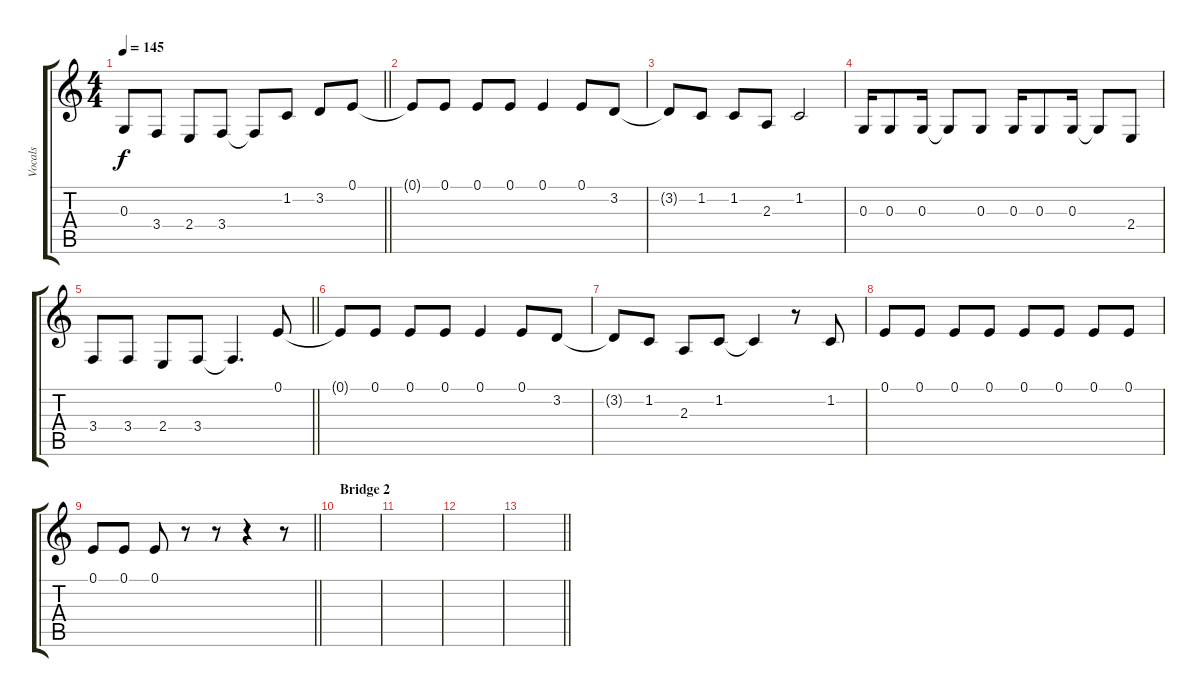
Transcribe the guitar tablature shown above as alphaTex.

\track ("Vocals" "Vocals") {instrument trumpet}
\staff {score tabs}
\tuning (E4 B3 G3 D3 A2 E2) {hide}
\ts (4 4)
\tempo 145
\clef g2
\barLineRight lightlight
\ks c
0.3{t}.8{dy f} 3.4.8 2.4.8 3.4.8 3.4{t}.8 1.2.8 3.2.8 0.1.8 |
0.1{t}.8 0.1.8 0.1.8 0.1.8 0.1.4 0.1.8 3.2.8 |
3.2{t}.8 1.2.8 1.2.8 2.3.8 1.2.2 |
0.3.16 0.3.8 0.3.16 0.3{t}.8 0.3.8 0.3.16 0.3.8 0.3.16 0.3{t}.8 2.4.8 |
\barLineRight lightlight
3.4.8 3.4.8 2.4.8 3.4.8 3.4{t}.4{d} 0.1.8 |
0.1{t}.8 0.1.8 0.1.8 0.1.8 0.1.4 0.1.8 3.2.8 |
3.2{t}.8 1.2.8 2.3.8 1.2.8 1.2{t}.4 r.8 1.2.8 |
0.1.8 0.1.8 0.1.8 0.1.8 0.1.8 0.1.8 0.1.8 0.1.8 |
\barLineRight lightlight
0.1.8 0.1.8 0.1.8 r.8 r.8 r.4 r.8 |
\section ("" "Bridge 2")
|
|
|
\barLineRight lightlight
